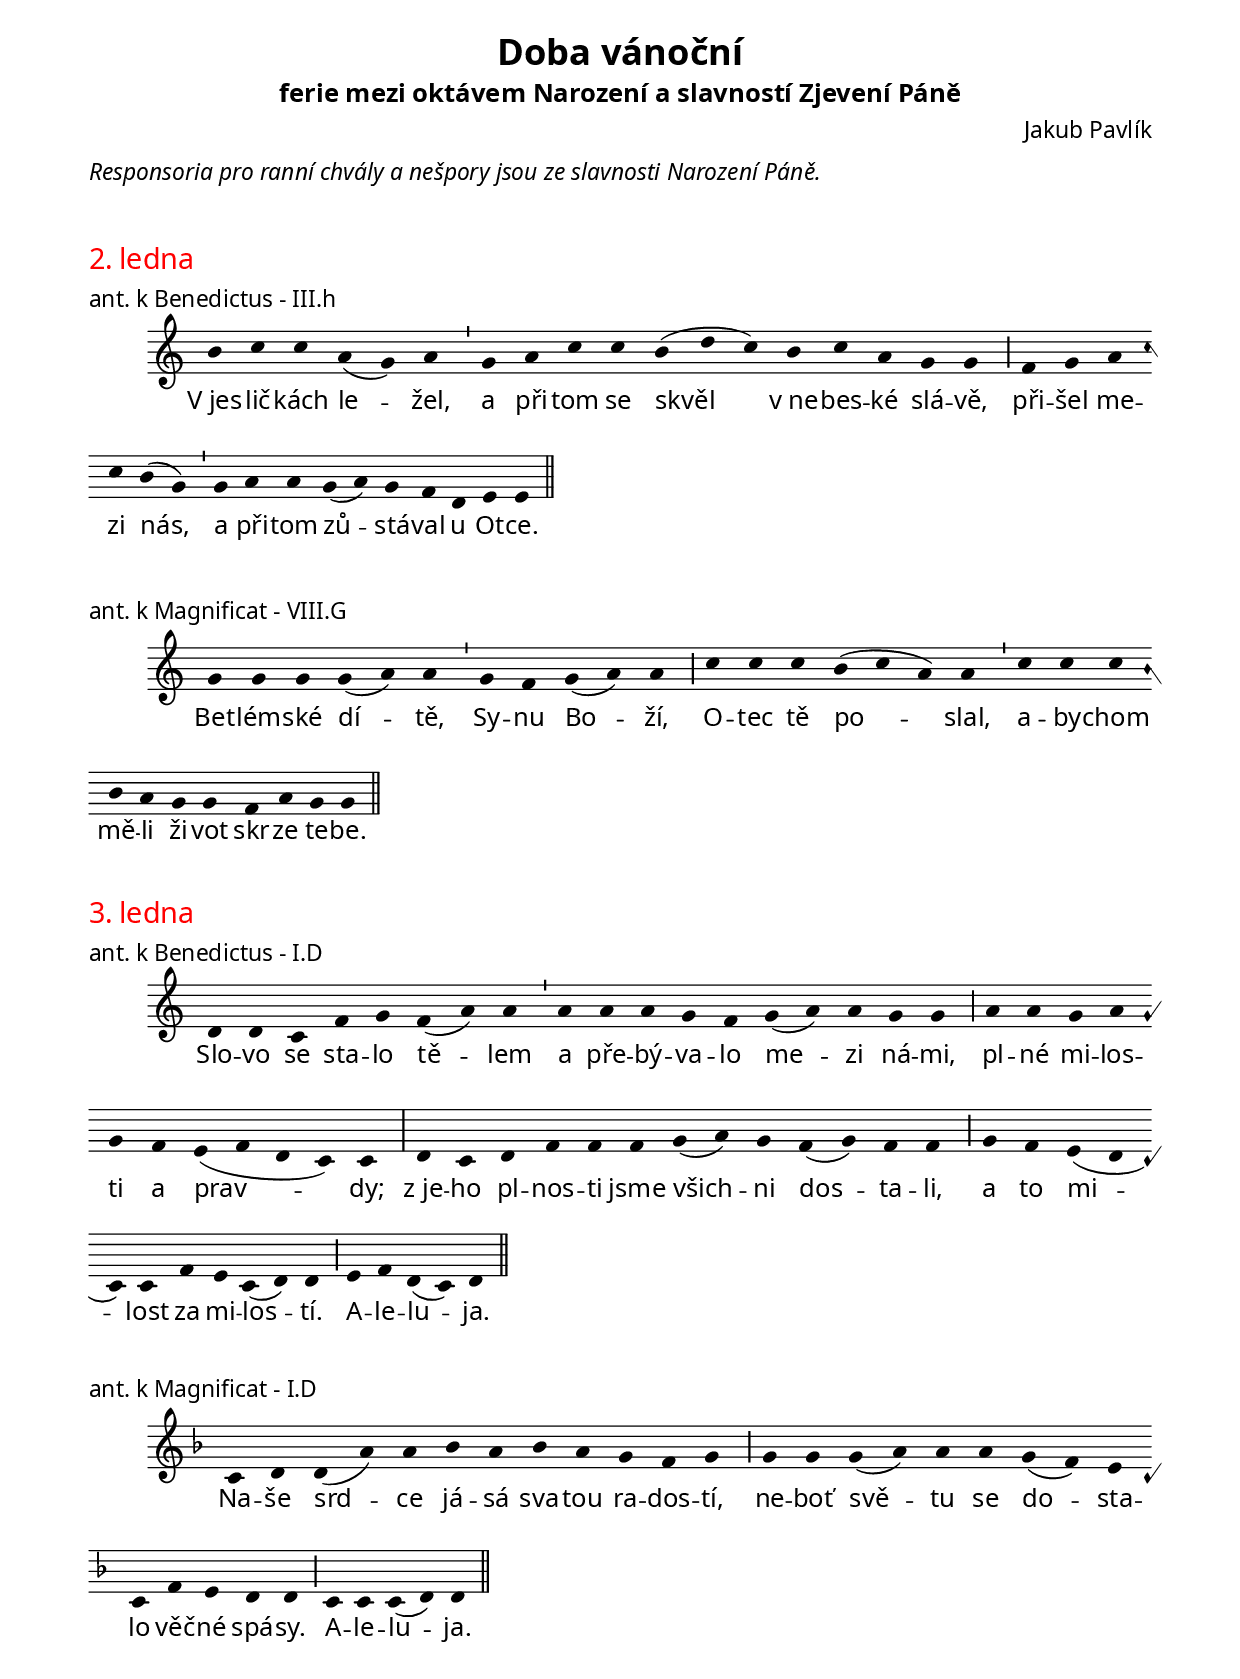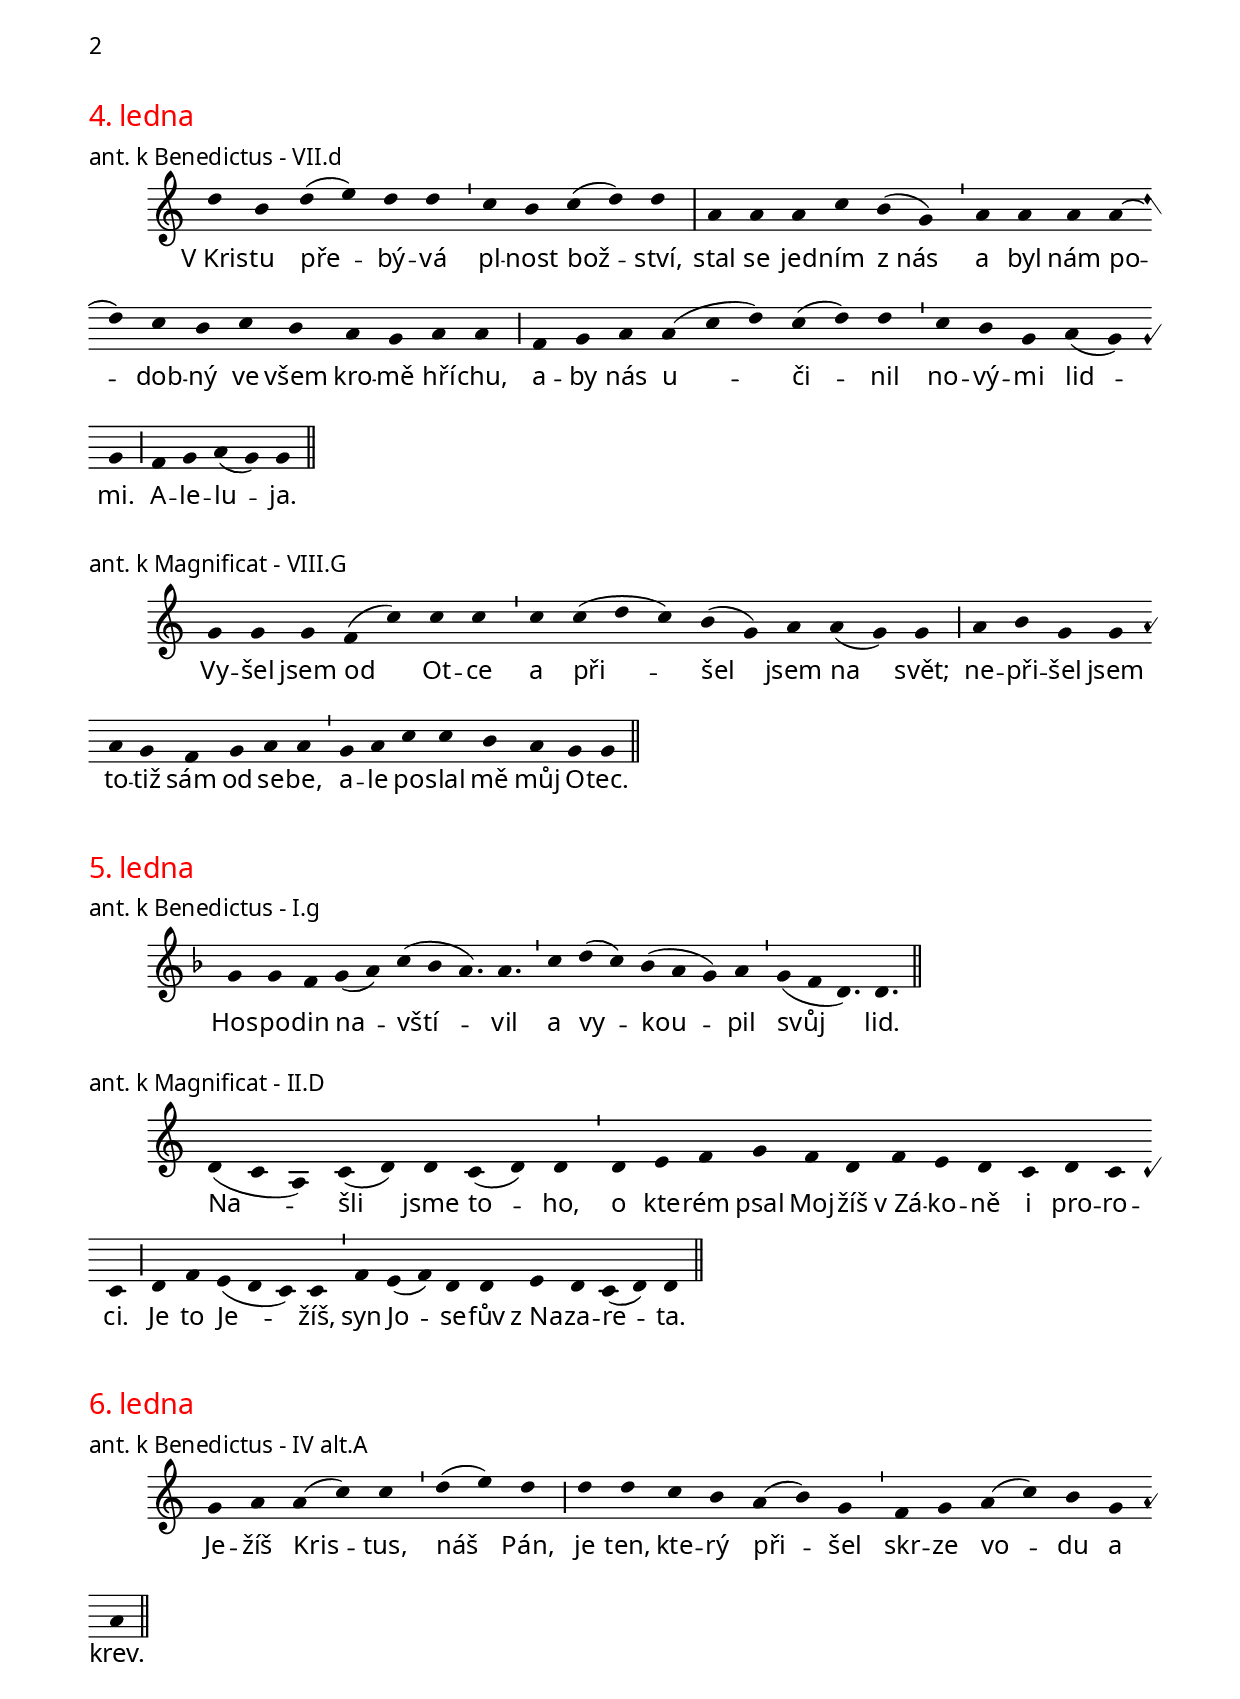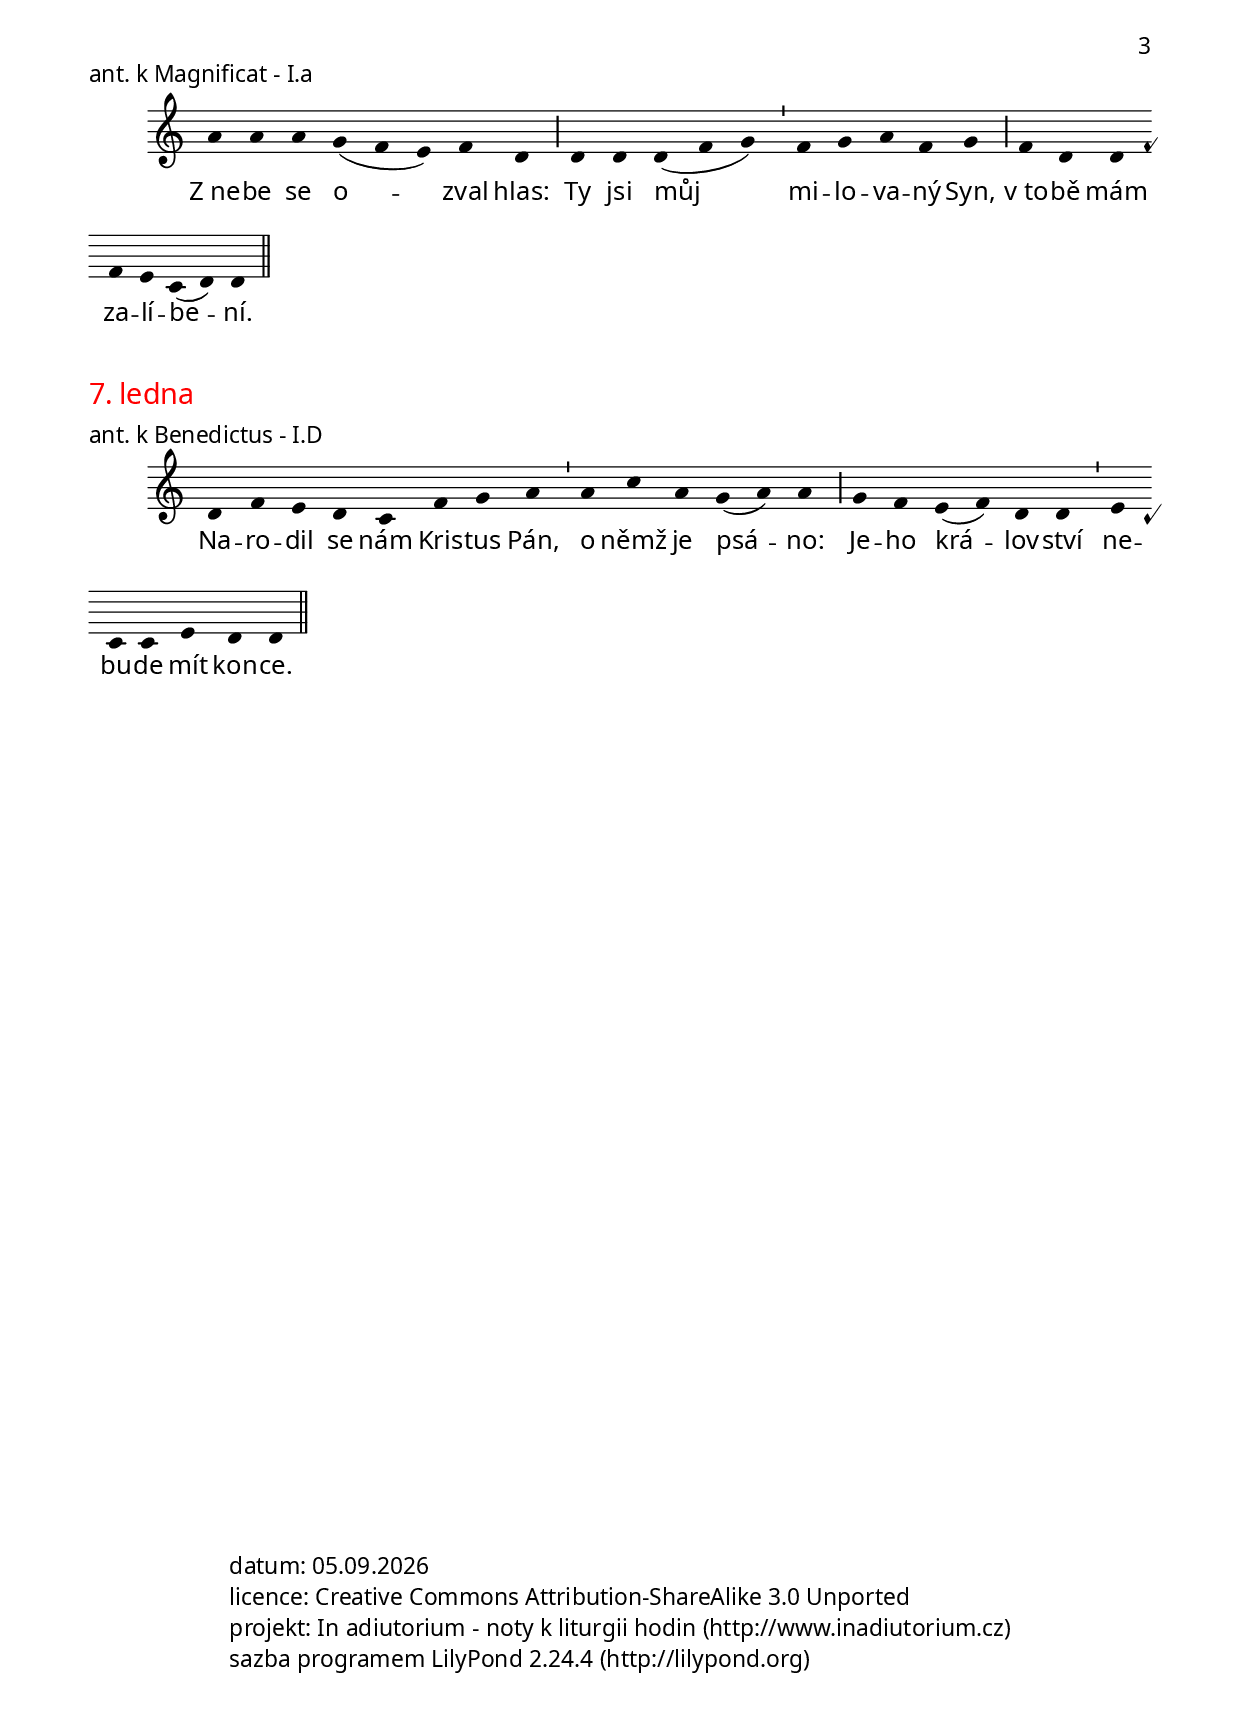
\version "2.17.24"

\header {
  title = "Doba vánoční"
  subtitle = "ferie mezi oktávem Narození a slavností Zjevení Páně"
  composer = "Jakub Pavlík"
}

\include "spolecne.ly"

\markup\italic{
  Responsoria pro ranní chvály a nešpory jsou ze slavnosti Narození Páně.
}

\markup\nadpisDen{2. ledna}

\score {
  \relative c'' {
    \choralniRezim
    b4 c c a( g) a \barMin
    g a c c b( d c) b c a g g \barMaior
    f g a c b( g) \barMin
    g a a g( a) g f d e e \barFinalis
  }
  \addlyrics {
    V_jes -- lič -- kách le -- žel,
    a při -- tom se skvěl v_ne -- bes -- ké slá -- vě,
    při -- šel me -- zi nás,
    a při -- tom zů -- stá -- val u Ot -- ce.
  }
  \header {
    quid = "ant. k Benedictus"
    modus = "III"
    differentia = "h"
    fons = "zcela volná inspirace (nejprve mimovolná) antifonou vanoce_narozenipane.ly#bohorodicka-1ne-a2"
    psalmus = ""
    id = "2aben"
    piece = \markup {\sestavTitulekBezZalmu}
  }
}

\score {
  \relative c'' {
    \choralniRezim
    g4 g g g( a) a \barMin
    g f g( a) a \barMaior
    c c c b( c a) a \barMin
    c c c b a g g f a g g \barFinalis
  }
  \addlyrics {
    Bet -- lém -- ské dí -- tě,
    Sy -- nu Bo -- ží,
    O -- tec tě po -- slal,
    a -- by -- chom mě -- li ži -- vot skr -- ze te -- be.
  }
  \header {
    quid = "ant. k Magnificat"
    modus = "VIII"
    differentia = "G"
    psalmus = ""
    id = "2amag"
    piece = \markup {\sestavTitulekBezZalmu}
  }
}

\markup\nadpisDen{3. ledna}

\score {
  \relative c' {
    \choralniRezim
    d4 d c f g f( a) a \barMin
    a a a g f g( a) a g g \barMaior
    a a g a g f e( f d c) c \barMax
    d c d f f f g( a) g f( g) f f \barMaior
    g f e( d c) c f e c( d) d \barMaior
    e f d( c) d \barFinalis
  }
  \addlyrics {
    Slo -- vo se sta -- lo tě -- lem
    a pře -- bý -- va -- lo me -- zi ná -- mi,
    pl -- né mi -- los -- ti a prav -- dy;
    z_je -- ho pl -- nos -- ti jsme všich -- ni dos -- ta -- li,
    a to mi -- lost za mi -- los -- tí.
    A -- le -- lu -- ja.
  }
  \header {
    quid = "ant. k Benedictus"
    modus = "I"
    differentia = "D"
    psalmus = ""
    id = "3aben"
    piece = \markup {\sestavTitulekBezZalmu}
  }
}

\score {
  \relative c' {
    \key f \major
    \choralniRezim
    c4 d d( a') a bes a bes a g f g \barMaior
    g g g( a) a a g( f) e c f e d d \barMaior
    c c c( d) d \barFinalis
  }
  \addlyrics {
    Na -- še srd -- ce já -- sá sva -- tou ra -- dos -- tí,
    ne -- boť svě -- tu se do -- sta -- lo věč -- né spá -- sy.
    A -- le -- lu -- ja.
  }
  \header {
    quid = "ant. k Magnificat"
    modus = "I"
    differentia = "D"
    psalmus = ""
    placet = "pes na _srrrdce_ se nehodí; _světu se_ melodie nesedí"
    id = "3amag"
    piece = \markup {\sestavTitulekBezZalmu}
  }
}

\markup\nadpisDen{4. ledna}

\score {
  \relative c'' {
    \choralniRezim
    d4 b d( e) d d \barMin
    c b c( d) d \barMax
    a a a c b( g) \barMin
    a a a a( d) c b c b a g a a \barMaior
    f g a a( c d) c( d) d \barMin c b g a( g) g \barMaior
    f g a( g) g \barFinalis
  }
  \addlyrics {
    V_Kris -- tu pře -- bý -- vá
    pl -- nost bož -- ství,
    stal se jed -- ním z_nás
    a byl nám po -- dob -- ný ve všem kro -- mě hří -- chu,
    a -- by nás u -- či -- nil no -- vý -- mi lid -- mi.
    A -- le -- lu -- ja.
  }
  \header {
    quid = "ant. k Benedictus"
    modus = "VII"
    differentia = "d"
    psalmus = ""
    placet = "napojení _stal se..._ je dost exotické;
    _učinil_ drhne"
    id = "4aben"
    piece = \markup {\sestavTitulekBezZalmu}
  }
}

\score {
  \relative c'' {
    \choralniRezim
    g4 g g f( c') c c \barMin
    c c( d c) b( g) a a( g) g \barMaior
    a b g g a g f g a a \barMin
    g a c c b a g g \barFinalis
  }
  \addlyrics {
    Vy -- šel jsem od Ot -- ce
    a při -- šel jsem na svět;
    ne -- při -- šel jsem to -- tiž sám od se -- be,
    a -- le po -- slal mě můj O -- tec.
  }
  \header {
    quid = "ant. k Magnificat"
    modus = "VIII"
    differentia = "G"
    psalmus = ""
    fial = "velikonoce_nanebevstoupeni.ly#1ne-a1?zacatek=19"
    id = "4amag"
    piece = \markup {\sestavTitulekBezZalmu}
  }
}

\markup\nadpisDen{5. ledna}

\score {
  \relative c'' {
    \choralniRezim
    \key f\major
    g4 g f g( a)  c( bes a4.) a \barMin
    c4 d( c) bes( a g) a \barMin g( f d4.) d \barFinalis
  }
  \addlyrics {
    Hos -- po -- din na -- vští -- vil a vy -- kou -- pil svůj lid.
  }
  \header {
    quid = "ant. k Benedictus"
    modus = "I"
    differentia = "g"
    psalmus = ""
    id = "5aben"
    fons = "zaltar, patek lichych tydnu, k Benedictus"
    fial = "antifony/ferie_kantevgant.ly#t1-pa-ben"
    piece = \markup {\sestavTitulekBezZalmu}
  }
}

\score {
  \relative c' {
    \choralniRezim
    d4( c a) c( d) d c( d) d \barMin
    d e f g f d f e d c d c c \barMaior
    d f e( d c) c \barMin
    f e( f) d d e d c( d) d \barFinalis
  }
  \addlyrics {
    Na -- šli jsme to -- ho,
    o kte -- rém psal Moj -- žíš v_Zá -- ko -- ně i pro -- ro -- ci.
    Je to Je -- žíš,
    syn Jo -- se -- fův z_Na -- za -- re -- ta.
  }
  \header {
    quid = "ant. k Magnificat"
    modus = "II"
    differentia = "D"
    psalmus = ""
    fial = "sanktoral/0503filipjakub.ly#rch-aben?-aleluja&zaver"
    id = "5amag"
    piece = \markup {\sestavTitulekBezZalmu}
  }
}

\markup\nadpisDen{6. ledna}

\score {
  \relative c'' {
    \choralniRezim
    g4 a a( c) c \barMin
    d( e) d \barMaior
    d d c b a( b) g \barMin
    f g a( c) b g a \barFinalis
  }
  \addlyrics {
    Je -- žíš Kris -- tus,
    náš Pán,
    je ten, kte -- rý při -- šel
    skr -- ze vo -- du a krev.
  }
  \header {
    quid = "ant. k Benedictus"
    modus = "IV alt"
    differentia = "A"
    psalmus = ""
    id = "6aben"
    piece = \markup {\sestavTitulekBezZalmu}
  }
}

\score {
  \relative c'' {
    \choralniRezim
    a4 a a g( f e) f d \barMaior
    d d d( f g) \barMin f g a f g \barMaior
    f d d f e c( d) d \barFinalis
  }
  \addlyrics {
    Z_ne -- be se o -- zval hlas:
    Ty jsi můj mi -- lo -- va -- ný Syn,
    v_to -- bě mám za -- lí -- be -- ní.
  }
  \header {
    quid = "ant. k Magnificat"
    modus = "I"
    differentia = "a"
    psalmus = ""
    fial = "antifony/pust_nedeleC.ly#iimag2?cast=2,3&konec=6"
    id = "6amag"
    piece = \markup {\sestavTitulekBezZalmu}
  }
}

\markup\nadpisDen{7. ledna}

\score {
  \relative c' {
    \choralniRezim
    d4 f e d c f g a \barMin
    a c a g( a) a \barMaior
    g f e( f) d d \barMin
    e c c e d d \barFinalis
  }
  \addlyrics {
    Na -- ro -- dil se nám Kris -- tus Pán, o němž je psá -- no:
    Je -- ho krá -- lov -- ství ne -- bu -- de mít kon -- ce.
  }
  \header {
    quid = "ant. k Benedictus"
    modus = "I"
    differentia = "D"
    psalmus = ""
    id = "7aben"
    piece = \markup {\sestavTitulekBezZalmu}
  }
}